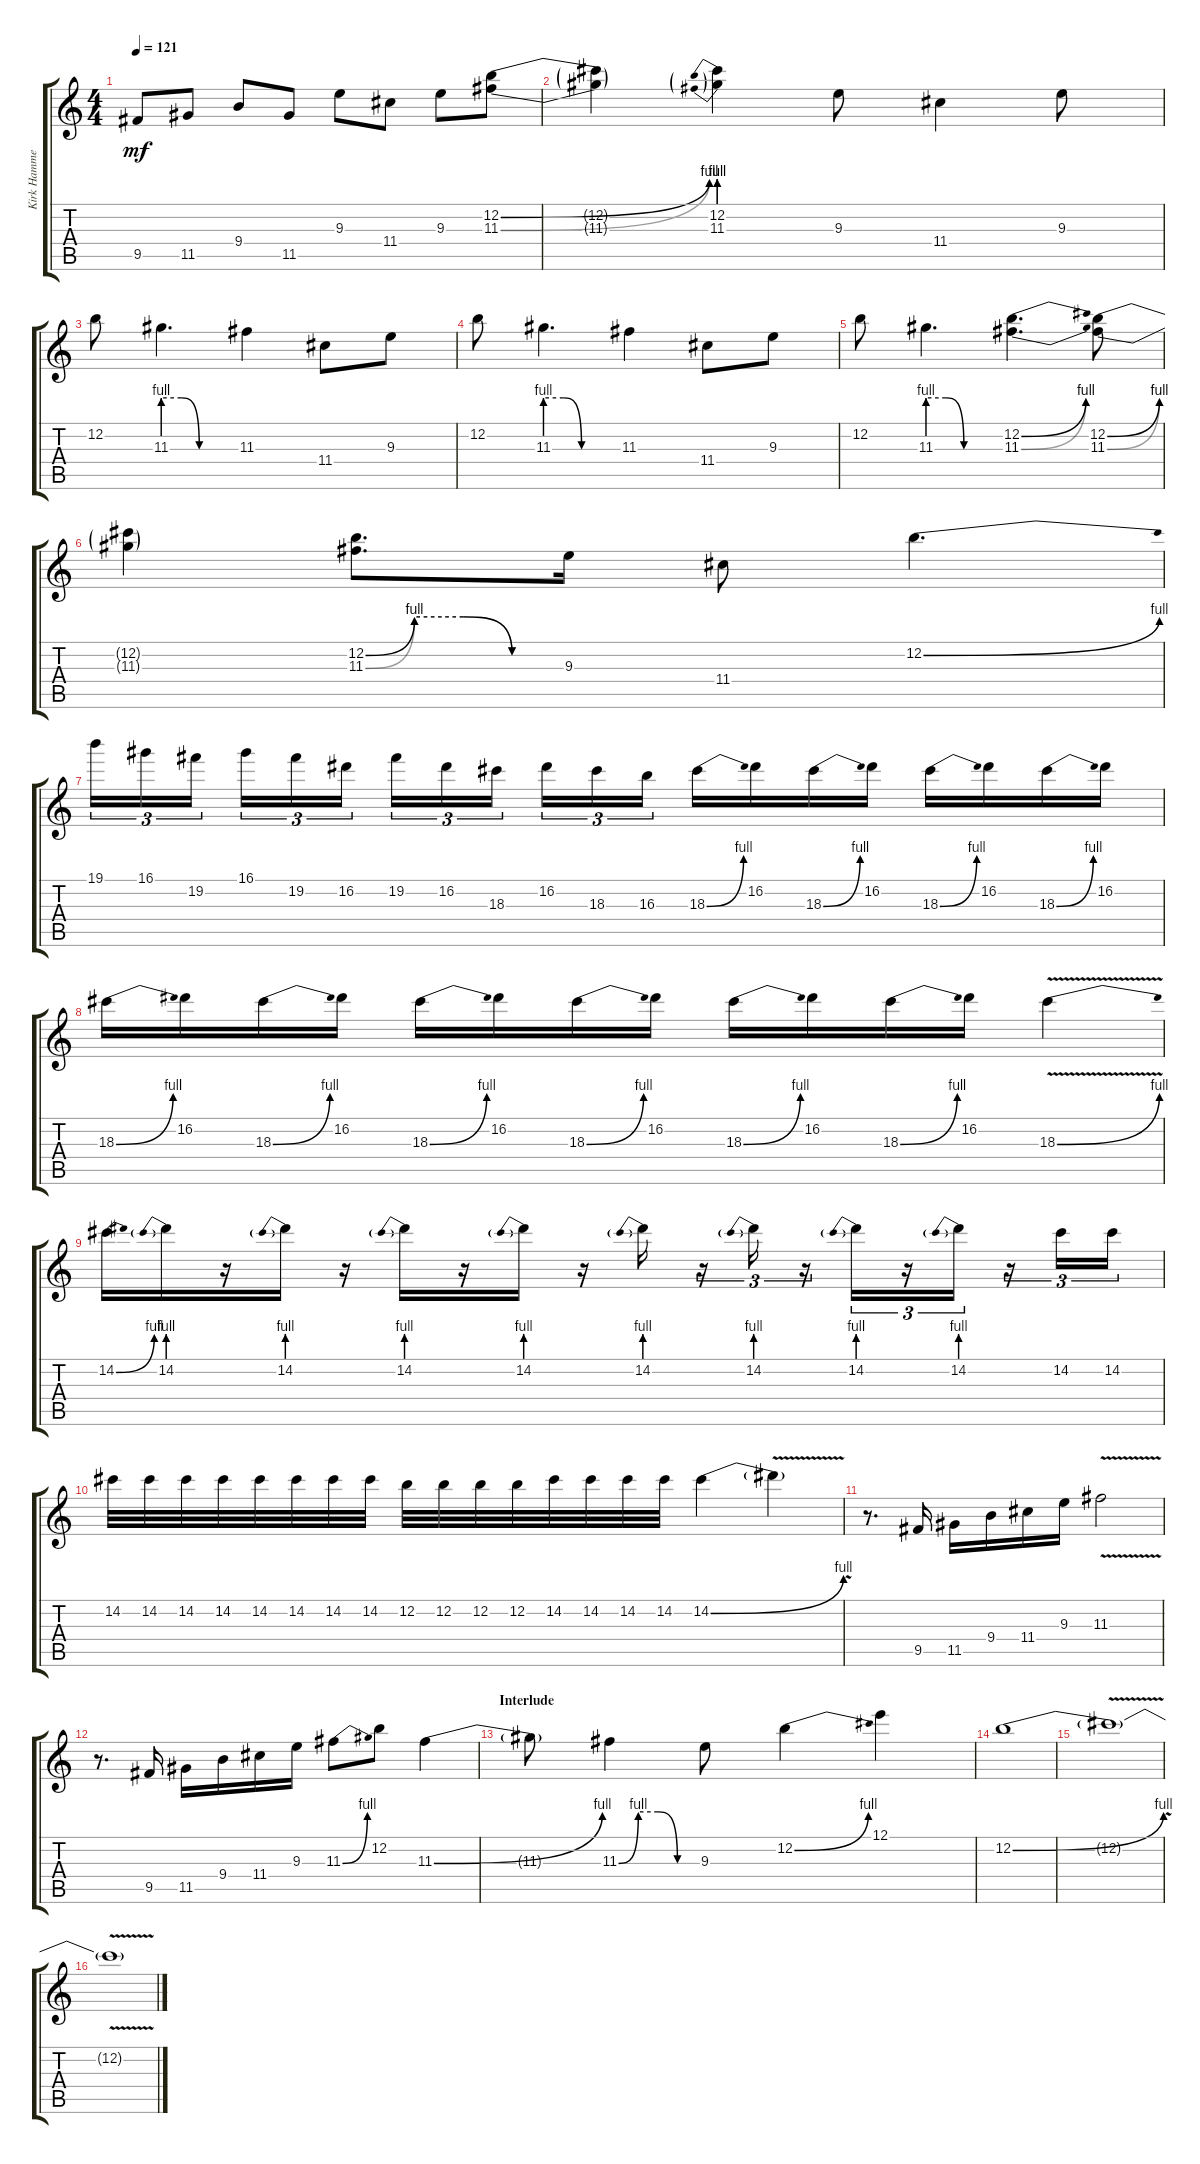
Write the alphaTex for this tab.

\track ("Kirk Hammett (Lead)" "Kirk Hamme") {instrument distortionguitar}
\staff {score tabs}
\tuning (E4 B3 G3 D3 A2 E2) {hide}
\ts (4 4)
\tempo 121
\clef g2
\ks c
9.5.8{dy mf} 11.5.8 9.4.8 11.5.8 9.3.8 11.4.8 9.3.8 (12.2{be (bend 0 0 60 4)} 11.3{be (bend 0 0 60 4)}).8 |
(12.2{t} 11.3{t}).4 (12.2{be (prebend 0 4 60 4)} 11.3{be (prebend 0 4 60 4)}).4 9.3.8 11.4.4 9.3.8 |
12.2.8 11.3{be (custom 0 4 15 4 30 0 60 0)}.4{d} 11.3.4 11.4.8 9.3.8 |
12.2.8 11.3{be (custom 0 4 15 4 30 0 60 0)}.4{d} 11.3.4 11.4.8 9.3.8 |
12.2.8 11.3{be (custom 0 4 15 4 30 0 60 0)}.4{d} (12.2{be (bend 0 0 60 4)} 11.3{be (bend 0 0 60 4)}).4{d} (12.2{be (bend 0 0 60 4)} 11.3{be (bend 0 0 60 4)}).8 |
(12.2{t} 11.3{t}).4 (12.2{be (custom 0 0 15 4 30 4 45 0 60 0)} 11.3{be (custom 0 0 15 4 30 4 45 0 60 0)}).8{d} 9.3.16 11.4.8 12.2{be (bend 0 0 60 4)}.4{d} |
19.1.16{tu (3 2)} 16.1.16{tu (3 2)} 19.2.16{tu (3 2)} 16.1.16{tu (3 2)} 19.2.16{tu (3 2)} 16.2.16{tu (3 2)} 19.2.16{tu (3 2)} 16.2.16{tu (3 2)} 18.3.16{tu (3 2)} 16.2.16{tu (3 2)} 18.3.16{tu (3 2)} 16.3.16{tu (3 2)} 18.3{be (bend 0 0 60 4)}.16 16.2.16 18.3{be (bend 0 0 60 4)}.16 16.2.16 18.3{be (bend 0 0 60 4)}.16 16.2.16 18.3{be (bend 0 0 60 4)}.16 16.2.16 |
18.3{be (bend 0 0 60 4)}.16 16.2.16 18.3{be (bend 0 0 60 4)}.16 16.2.16 18.3{be (bend 0 0 60 4)}.16 16.2.16 18.3{be (bend 0 0 60 4)}.16 16.2.16 18.3{be (bend 0 0 60 4)}.16 16.2.16 18.3{be (bend 0 0 60 4)}.16 16.2.16 18.3{be (bend 0 0 60 4) v}.4 |
14.2{be (bend 0 0 60 4)}.16 14.2{be (prebend 0 4 60 4)}.16 r.16 14.2{be (prebend 0 4 60 4)}.16 r.16 14.2{be (prebend 0 4 60 4)}.16 r.16 14.2{be (prebend 0 4 60 4)}.16 r.16 14.2{be (prebend 0 4 60 4)}.16 r.16{tu (3 2)} 14.2{be (prebend 0 4 60 4)}.16{tu (3 2)} r.16{tu (3 2)} 14.2{be (prebend 0 4 60 4)}.16{tu (3 2)} r.16{tu (3 2)} 14.2{be (prebend 0 4 60 4)}.16{tu (3 2)} r.16{tu (3 2)} 14.2.16{tu (3 2)} 14.2.16{tu (3 2)} |
14.2.32 14.2.32 14.2.32 14.2.32 14.2.32 14.2.32 14.2.32 14.2.32 12.2.32 12.2.32 12.2.32 12.2.32 14.2.32 14.2.32 14.2.32 14.2.32 14.2{be (bend 0 0 60 4)}.4 14.2{v t}.4 |
r.8{d} 9.5.16 11.5.16 9.4.16 11.4.16 9.3.16 11.3{v}.2 |
r.8{d} 9.5.16 11.5.16 9.4.16 11.4.16 9.3.16 11.3{be (bend 0 0 60 4)}.8 12.2.8 11.3{be (bend 0 0 60 4)}.4 |
\section ("" "Interlude")
11.3{t}.8 11.3{be (custom 0 0 15 4 30 4 45 0 60 0)}.4 9.3.8 12.2{be (bend 0 0 60 4)}.4 12.1.4 |
12.2{be (bend 0 0 60 4)}.1 |
12.2{v t}.1 |
12.2{v t}.1
